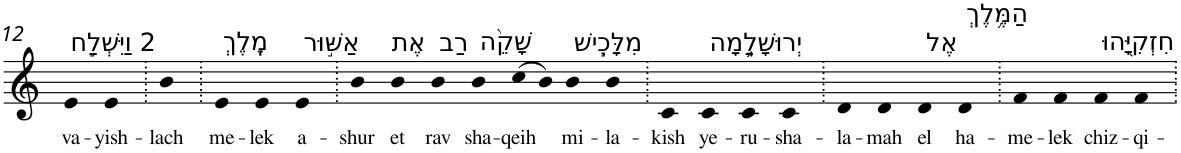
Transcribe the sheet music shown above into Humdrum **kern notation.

**kern	**text
*part1	*part1
*staff1	*staff1
*I"Piano	*
*I'Pno	*
!!LO:PB:g=z
*clefG2	*
*k[]	*
=12	=12
!LO:TX:a:t=2 וַיִּשְׁלַ֣ח	!
!	!LO:LY:b
4e	va-
!	!LO:LY:b
4e	-yish-
=13.	=13.
!	!LO:LY:b
4b	-lach
=14.	=14.
!LO:TX:a:t=מֶֽלֶךְ	!
!	!LO:LY:b
4e	me-
!	!LO:LY:b
4e	-lek
!LO:TX:a:t=אַשּׁ֣וּר	!
!	!LO:LY:b
4e	a-
=15.	=15.
!	!LO:LY:b
4b	-shur
!LO:TX:a:t=אֶת	!
!	!LO:LY:b
4b	et
!LO:TX:a:t=רַב	!
!	!LO:LY:b
4b	rav
!LO:TX:a:t=שָׁקֵ֨ה	!
!	!LO:LY:b
4b	sha-
!	!LO:LY:b
(8cc	-qeih
8b)	.
!LO:TX:a:t=מִלָּכִ֧ישׁ	!
!	!LO:LY:b
4b	mi-
!	!LO:LY:b
4b	-la-
=16.	=16.
!	!LO:LY:b
4c	-kish
!LO:TX:a:t=יְרוּשָׁלְַ֛מָה	!
!	!LO:LY:b
4c	ye-
!	!LO:LY:b
4c	-ru-
!	!LO:LY:b
4c	-sha-
=17.	=17.
!	!LO:LY:b
4d	-la-
!	!LO:LY:b
4d	-mah
!LO:TX:a:t=אֶל	!
!	!LO:LY:b
4d	el
!LO:TX:a:t=הַמֶּ֥לֶךְ	!
!	!LO:LY:b
4d	ha-
=18.	=18.
!	!LO:LY:b
4f	-me-
!	!LO:LY:b
4f	-lek
!LO:TX:a:t=חִזְקִיָּ֖הוּ	!
!	!LO:LY:b
4f	chiz-
!	!LO:LY:b
4f	-qi-
=.	=.
*-	*-
